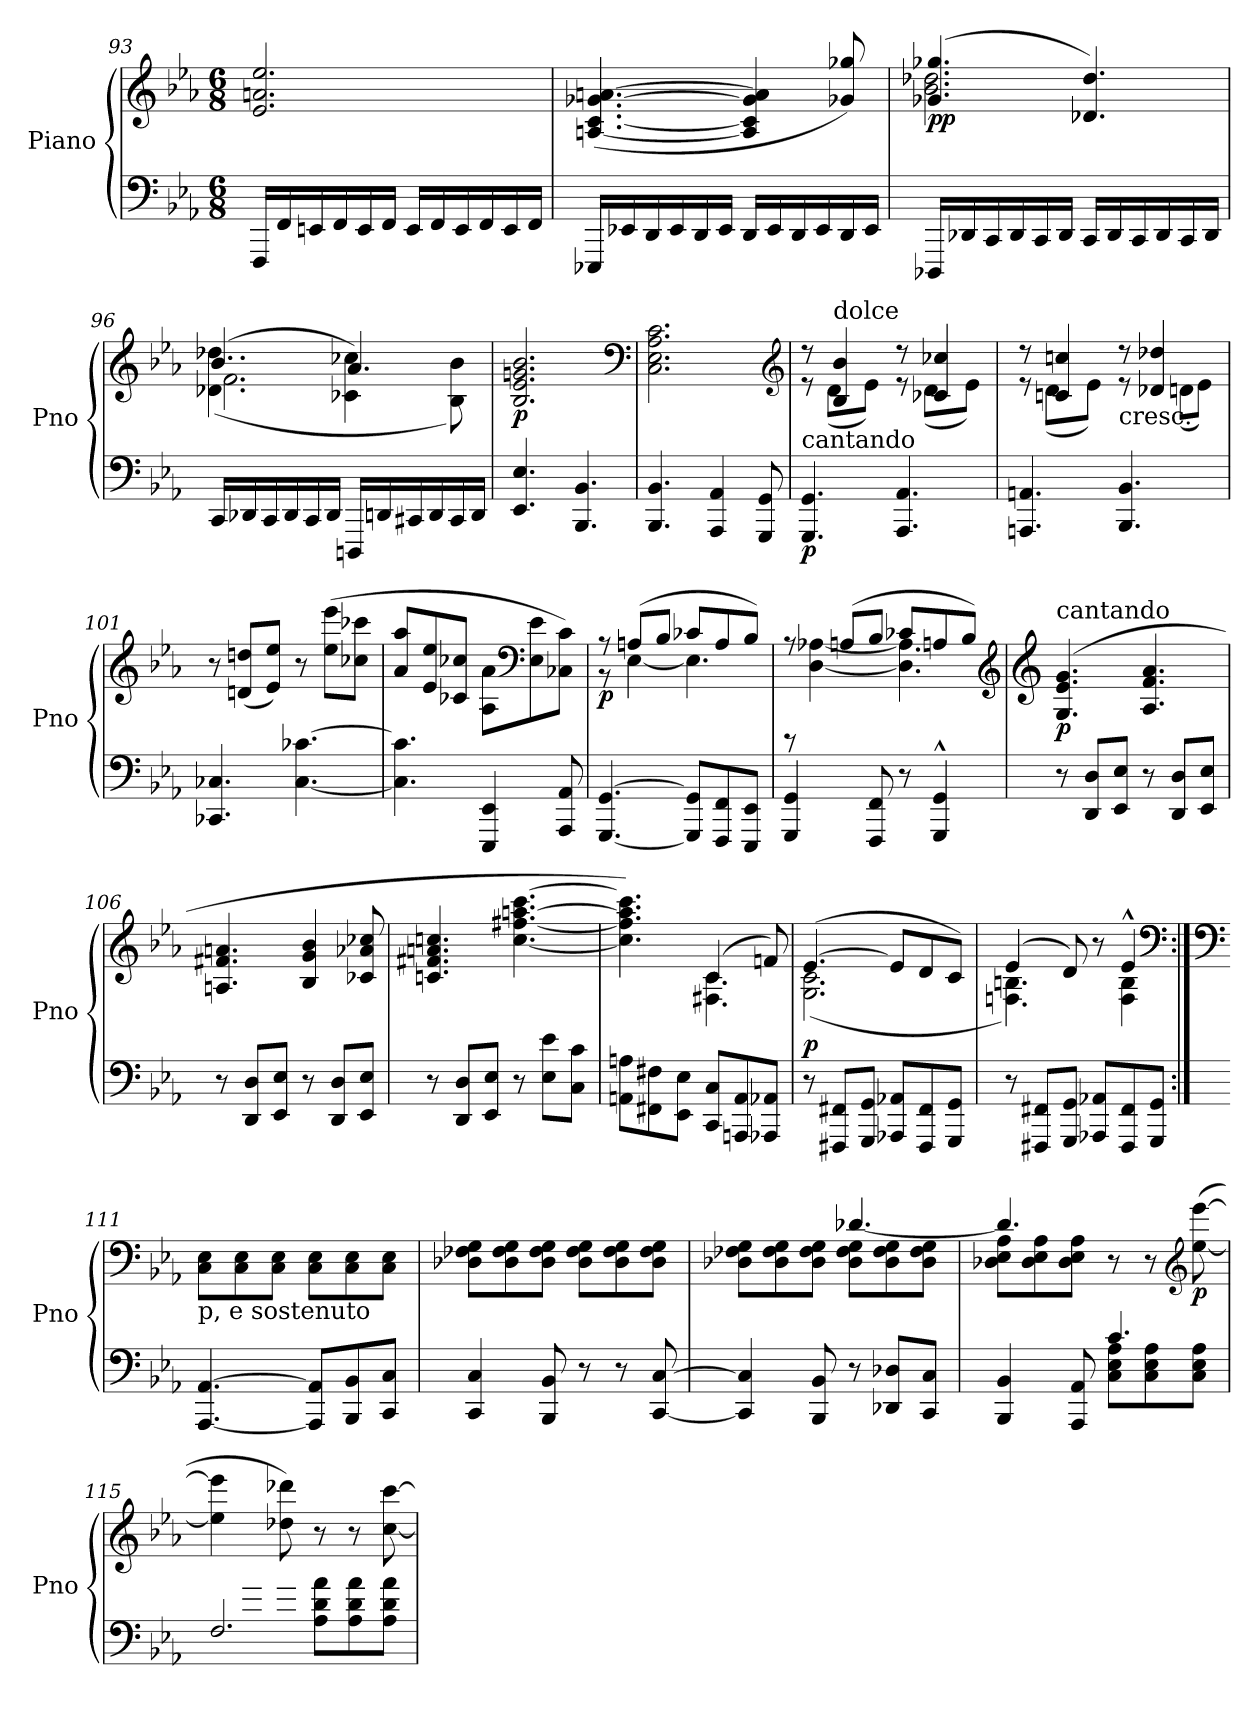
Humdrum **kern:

**kern	**kern	**dynam
*part1	*part1	*part1
*staff2	*staff1	*staff1/2
*I"Piano	*	*
*I'Pno	*	*
*clefF4	*clefG2	*
*k[b-e-a-]	*k[b-e-a-]	*
*E-:	*E-:	*
*M6/8	*M6/8	*
=93	=93	=93
16FFF/LL	2.e-/ 2.an/ 2.ee-/	.
16FF/	.	.
16EEn/	.	.
16FF/	.	.
16EE/	.	.
16FF/JJ	.	.
16EE/LL	.	.
16FF/	.	.
16EE/	.	.
16FF/	.	.
16EE/	.	.
16FF/JJ	.	.
=94	=94	=94
16EEE-X/LL	([4.An/ [4.c/ [4.g-X/ [4.an/	.
16EE-X/	.	.
16DD/	.	.
16EE-/	.	.
16DD/	.	.
16EE-/JJ	.	.
16DD/LL	4A/] 4c/] 4g-/] 4a/]	.
16EE-/	.	.
16DD/	.	.
16EE-/	.	.
16DD/	8g-X/ 8gg-X/)	.
16EE-/JJ	.	.
!!LO:LB:g=z
=95	=95	=95
*	*^	*
!	!	!	!LO:DY:b
16DDD-X/LL	(4.g-X/ 4.gg-X/	2.b-\ 2.dd-X\	pp
16DD-X/	.	.	.
16CC/	.	.	.
16DD-/	.	.	.
16CC/	.	.	.
16DD-/JJ	.	.	.
16CC/LL	4.d-X/ 4.dd-/)	.	.
16DD-/	.	.	.
16CC/	.	.	.
16DD-/	.	.	.
16CC/	.	.	.
16DD-/JJ	.	.	.
=96	=96	=96	=96
*	*	*^	*
16CC/LL	(4.b-/	(4.d-X\ 4.dd-X\	2.f\	.
16DD-X/	.	.	.	.
16CC/	.	.	.	.
16DD-/	.	.	.	.
16CC/	.	.	.	.
16DD-/JJ	.	.	.	.
16DDDn/LL	4.a-/)	4c-X\ 4cc-X\	.	.
16DDn/	.	.	.	.
16CC#X/	.	.	.	.
16DD/	.	.	.	.
16CC#/	.	8B-\ 8b-\)	.	.
16DD/JJ	.	.	.	.
*	*v	*v	*v	*
=97	=97	=97
!	!	!LO:DY:b
4.EE-/ 4.E-/	2.B-/ 2.e-/ 2.gn/ 2.b-/	p
4.BBB-/ 4.BB-/	.	.
*	*clefF4	*
=98	=98	=98
4.BBB-/ 4.BB-/	2.C\ 2.E-\ 2.A-\ 2.c\	.
4AAA-/ 4AA-/	.	.
8GGG/ 8GG/	.	.
*	*clefG2	*
=99	=99	=99
*	*^	*
!LO:TX:a:t=cantando	!	!	!
!	!	!	!LO:DY:b=2
4.GGG/ 4.GG/	8rdd	8re	p
!	!LO:TX:a:t=dolce	!	!
.	4B-/ 4b-/	(8d\L	.
.	.	8e-\J)	.
4.AAA-/ 4.AA-/	8rdd	8re	.
.	4c-X/ 4cc-X/	(8d\L	.
.	.	8e-\J)	.
!!LO:LB:g=z	!!
=100	=100	=100	=100
4.AAAn/ 4.AAn/	8rdd	8re	.
.	4cn/ 4ccn/	(8d\L	.
.	.	8e-\J)	.
!	!LO:TX:b:t=cresc.	!	!
4.BBB-/ 4.BB-/	8rdd	8re	.
.	4d-X/ 4dd-X/	(8dn\L	.
.	.	8e-\J)	.
*	*v	*v	*
=101	=101	=101
4.CC-X/ 4.C-X/	8r	.
.	(8dn/ 8ddn/L	.
.	8e-/ 8ee-/J)	.
[4.C-\ [4.c-X\	8r	.
.	(8ee-\ 8eee-\L	.
.	8cc-X\ 8ccc-X\J	.
=102	=102	=102
4.C-\] 4.c-\]	8a-/ 8aa-/L	.
.	8e-/ 8ee-/	.
.	8c-X/ 8cc-X/J	.
4EEE-/ 4EE-/	8A-\ 8a-\L	.
*	*clefF4	*
.	8E-\ 8e-\	.
8AAA-/ 8AA-/	8C-X\ 8c-\J)	.
=103	=103	=103
*	*^	*
!	!	!	!LO:DY:b
[4.GGG/ [4.GG/	8rA	8rBB	p
.	(8An/L	[4E-\	.
.	8B-/J	.	.
8GGG/] 8GG/]L	8c-X/L	4.E-\]	.
8FFF/ 8FF/	8A/	.	.
8EEE-/ 8EE-/J	8B-/J)	.	.
=104	=104	=104	=104
4GGG/ 4GG/	8rA	8rDDD	.
.	(8An/L	[4D\ [4A-X\	.
8FFF/ 8FF/	8B-/J	.	.
8r	8c-X/L	4.D\] 4.A-\]	.
4GGG/^^ 4GG/^^	8An/	.	.
.	8B-/J)	.	.
*	*v	*v	*
*	*clefG2	*
!!LO:PB:g=z
=105	=105	=105
*	*clefG2	*
!	!LO:TX:a:t=cantando	!
!	!	!LO:DY:b
8r	(4.G/ 4.e-/ 4.g/	p
8DD/ 8D/L	.	.
8EE-/ 8E-/J	.	.
8r	4.A-/ 4.f/ 4.a-/	.
8DD/ 8D/L	.	.
8EE-/ 8E-/J	.	.
=106	=106	=106
8r	4.An/ 4.f#X/ 4.an/	.
8DD/ 8D/L	.	.
8EE-/ 8E-/J	.	.
8r	4B-/ 4g/ 4b-/	.
8DD/ 8D/L	.	.
8EE-/ 8E-/J	8c-X/ 8a-X/ 8cc-X/	.
=107	=107	=107
8r	4.cn/ 4.f#X/ 4.an/ 4.ccn/	.
8DD/ 8D/L	.	.
8EE-/ 8E-/J	.	.
8r	[4.cc\ [4.ff#X\ [4.aan\ [4.ccc\	.
8E-\ 8e-\L	.	.
8C\ 8c\J	.	.
=108	=108	=108
*	*^	*
8AAn\ 8An\L	4.cc\] 4.ff#\] 4.aa\] 4.ccc\])	4.ryy	.
8FF#X\ 8F#X\	.	.	.
8EE-\ 8E-\J	.	.	.
8CC/ 8C/L	(4c/	4.F#X\ 4.c\	.
8AAAn/ 8AA/	.	.	.
8AAA-X/ 8AA-X/J	8fn/)	.	.
=109	=109	=109	=109
!	!	!	!LO:DY:a=2
8r	([4.e-/	(2.G\ 2.c\	p
8FFF#X/ 8FF#X/L	.	.	.
8GGG/ 8GG/J	.	.	.
8AAA-X/ 8AA-X/L	8e-/L]	.	.
8FFF#/ 8FF#/	8d/	.	.
8GGG/ 8GG/J	8c/J)	.	.
=110	=110	=110	=110
8r	(4e-/	4.Fn\ 4.Bn\)	.
8FFF#X/ 8FF#X/L	.	.	.
8GGG/ 8GG/J	8d/)	.	.
8AAA-X/ 8AA-X/L	8r	8ryy	.
8FFF#/ 8FF#/	4e-^^/	4F\ 4B\	.
8GGG/ 8GG/J	.	.	.
*	*v	*v	*
*	*clefF4	*
!!LO:LB:g=z
=111:|!	=111:|!	=111:|!
*	*clefF4	*
!	!LO:TX:b:t=p, e sostenuto	!
[4.AAA-/ [4.AA-/	8C\ 8E-\L	.
.	8C\ 8E-\	.
.	8C\ 8E-\J	.
8AAA-/] 8AA-/]L	8C\ 8E-\L	.
8BBB-/ 8BB-/	8C\ 8E-\	.
8CC/ 8C/J	8C\ 8E-\J	.
=112	=112	=112
4CC/ 4C/	8D-X\ 8F-X\ 8G\L	.
.	8D-\ 8F-\ 8G\	.
8BBB-/ 8BB-/	8D-\ 8F-\ 8G\J	.
8r	8D-\ 8F-\ 8G\L	.
8r	8D-\ 8F-\ 8G\	.
[8CC/ [8C/	8D-\ 8F-\ 8G\J	.
=113	=113	=113
*	*^	*
4CC/] 4C/]	8D-X\ 8F-X\ 8G\L	4.ryy	.
.	8D-\ 8F-\ 8G\	.	.
8BBB-/ 8BB-/	8D-\ 8F-\ 8G\J	.	.
8r	8D-\ 8F-\ 8G\L	([4.d-X/	.
8DD-X/ 8D-X/L	8D-\ 8F-\ 8G\	.	.
8CC/ 8C/J	8D-\ 8F-\ 8G\J	.	.
=114	=114	=114	=114
*^	*	*	*
4BBB-/ 4BB-/	4.ryy	8D-X\ 8E-\ 8A-\L	4.d-/]	.
.	.	8D-\ 8E-\ 8A-\	.	.
8AAA-/ 8AA-/	.	8D-\ 8E-\ 8A-\J	.	.
4.c/)	8C\ 8E-\ 8A-\L	8r	4.ryy	.
.	8C\ 8E-\ 8A-\	8r	.	.
*	*	*clefG2	*	*
!	!	!	!	!LO:DY:b
.	8C\ 8E-\ 8A-\J	([8ee-\ [8eee-\	.	p
*	*	*v	*v	*
=115	=115	=115	=115
2.F/	8F\Lyy	4ee-\] 4eee-\]	.
.	8A-\ 8d-X\ 8a-\	.	.
.	8A-\ 8d-\ 8a-\J	8dd-X\ 8ddd-X\)	.
.	8A-\ 8d-\ 8a-\L	8r	.
.	8A-\ 8d-\ 8a-\	8r	.
.	8A-\ 8d-\ 8a-\J	[8cc\ [8ccc\	.
*v	*v	*	*
=	=	=
*-	*-	*-
